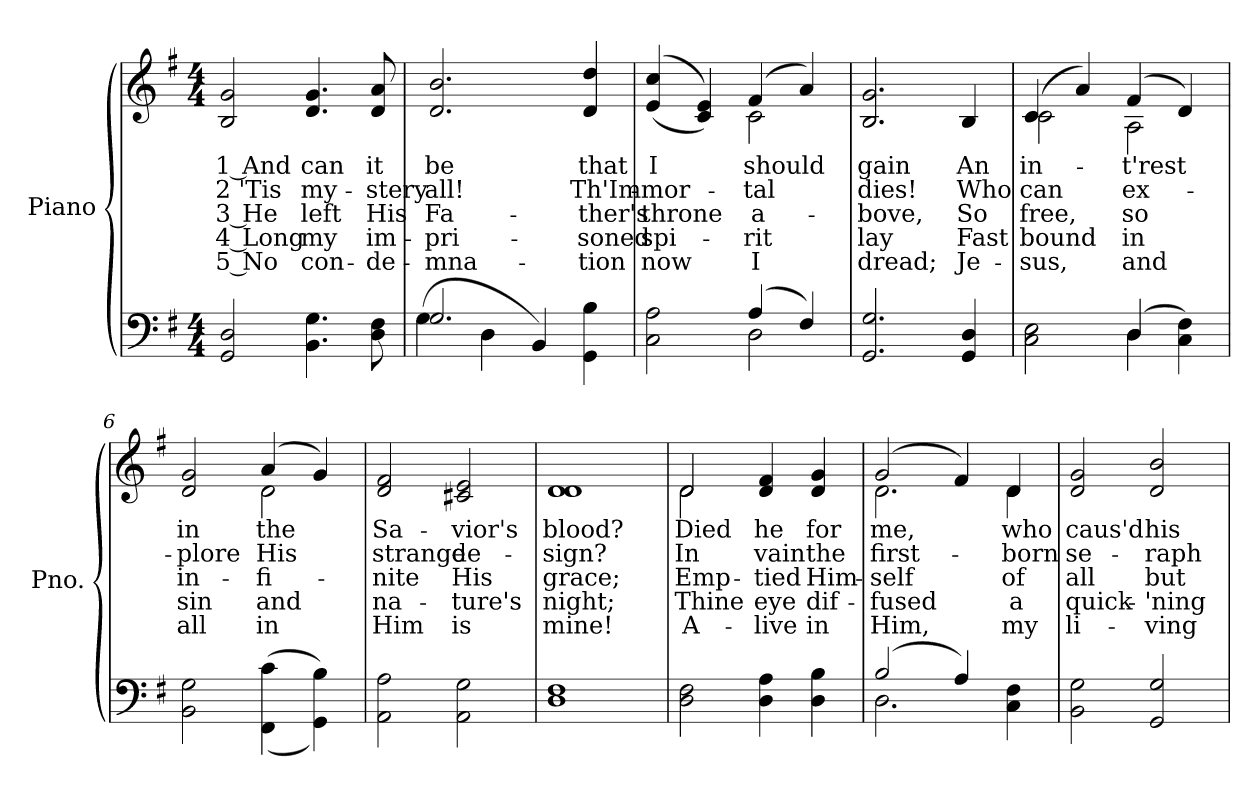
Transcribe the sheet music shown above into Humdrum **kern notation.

**kern	**kern	**text	**text	**text	**text	**text
*part2	*part1	*part1	*part1	*part1	*part1	*part1
*staff2	*staff1	*staff1	*staff1	*staff1	*staff1	*staff1
*I"Piano	*I"Piano	*	*	*	*	*
*I'Pno.	*I'Pno.	*	*	*	*	*
!!LO:PB:g=z
*clefF4	*clefG2	*	*	*	*	*
*k[f#]	*k[f#]	*	*	*	*	*
*G:	*G:	*	*	*	*	*
*M4/4	*M4/4	*	*	*	*	*
=1	=1	=1	=1	=1	=1	=1
!	!	!LO:LY:b:color=#000000	!LO:LY:b:color=#000000	!LO:LY:b:color=#000000	!LO:LY:b:color=#000000	!LO:LY:b:color=#000000
2GGi/ 2Di	2Bi/ 2gi	1 And	2 'Tis	3 He	4 Long	5 No
!	!	!LO:LY:b:color=#000000	!LO:LY:b:color=#000000	!LO:LY:b:color=#000000	!LO:LY:b:color=#000000	!LO:LY:b:color=#000000
4.BBi\ 4.Gi	4.di/ 4.gi	can	my-	left	my	con-
!	!	!LO:LY:b:color=#000000	!LO:LY:b:color=#000000	!LO:LY:b:color=#000000	!LO:LY:b:color=#000000	!LO:LY:b:color=#000000
8Di\ 8F#i	8di/ 8ai	it	-stery	-His	im-	-de-
=2	=2	=2	=2	=2	=2	=2
*^	*	*	*	*	*	*
!	!	!	!LO:LY:b:color=#000000	!LO:LY:b:color=#000000	!LO:LY:b:color=#000000	!LO:LY:b:color=#000000	!LO:LY:b:color=#000000
2.Gi/	(4Gi\	2.di/ 2.bi	be	all!	-Fa-	-pri-	-mna-
.	4Di\	.	.	.	.	.	.
.	4BBi/)	.	.	.	.	.	.
!	!	!	!LO:LY:b:color=#000000	!LO:LY:b:color=#000000	!LO:LY:b:color=#000000	!LO:LY:b:color=#000000	!LO:LY:b:color=#000000
4GGi\ 4Bi	4ryy	4di/ 4ddi	that	Th'Im-	-ther's	soned	tion
=3	=3	=3	=3	=3	=3	=3	=3
!	!	!	!LO:LY:b:color=#000000	!LO:LY:b:color=#000000	!LO:LY:b:color=#000000	!LO:LY:b:color=#000000	!LO:LY:b:color=#000000
*	*	*^	*	*	*	*	*
2Ci\ 2Ai	2ryy	((4ei/ 4cci	2ryy	I	-mor-	throne	spi-	-now
.	.	4ci/ 4ei))	.	.	.	.	.	.
!	!	!	!	!LO:LY:b:color=#000000	!LO:LY:b:color=#000000	!LO:LY:b:color=#000000	!LO:LY:b:color=#000000	!LO:LY:b:color=#000000
(4Ai/	2Di\	(4f#i/	2ci\	should	-tal	a-	-rit	I
4F#i/)	.	4ai/)	.	.	.	.	.	.
*v	*v	*	*	*	*	*	*	*
*	*v	*v	*	*	*	*	*
=4	=4	=4	=4	=4	=4	=4
!	!	!LO:LY:b:color=#000000	!LO:LY:b:color=#000000	!LO:LY:b:color=#000000	!LO:LY:b:color=#000000	!LO:LY:b:color=#000000
2.GGi/ 2.Gi	2.Bi/ 2.gi	gain	dies!	bove,	lay	dread;
!	!	!LO:LY:b:color=#000000	!LO:LY:b:color=#000000	!LO:LY:b:color=#000000	!LO:LY:b:color=#000000	!LO:LY:b:color=#000000
4GGi/ 4Di	4Bi/	An	Who	So	Fast	Je-
!!LO:LB:g=z
=5	=5	=5	=5	=5	=5	=5
*^	*	*	*	*	*	*
!	!	!	!LO:LY:b:color=#000000	!LO:LY:b:color=#000000	!LO:LY:b:color=#000000	!LO:LY:b:color=#000000	!LO:LY:b:color=#000000
*	*	*^	*	*	*	*	*
2Ci\ 2Ei	2ryy	(4ci/	2ci\	in-	can	-free,	bound	sus,
.	.	4ai/)	.	.	.	.	.	.
!	!	!	!	!LO:LY:b:color=#000000	!LO:LY:b:color=#000000	!LO:LY:b:color=#000000	!LO:LY:b:color=#000000	!LO:LY:b:color=#000000
(4Di/	4Di\	(4f#i/	2Ai\	-t'rest	ex-	so	in	and
4Ci\ 4F#i)	4ryy	4di/)	.	.	.	.	.	.
*v	*v	*	*	*	*	*	*	*
=6	=6	=6	=6	=6	=6	=6	=6
*^	*	*	*	*	*	*	*
!	!	!	!	!LO:LY:b:color=#000000	!LO:LY:b:color=#000000	!LO:LY:b:color=#000000	!LO:LY:b:color=#000000	!LO:LY:b:color=#000000
*v	*v	*	*	*	*	*	*	*
2BBi\ 2Gi	2di/ 2gi	2ryy	in	-plore	in-	-sin	all
!	!	!	!LO:LY:b:color=#000000	!LO:LY:b:color=#000000	!LO:LY:b:color=#000000	!LO:LY:b:color=#000000	!LO:LY:b:color=#000000
((4FF#i\ 4ci	(4ai/	2di\	the	His	fi-	-and	in
4GGi\ 4Bi))	4gi/)	.	.	.	.	.	.
*	*v	*v	*	*	*	*	*
=7	=7	=7	=7	=7	=7	=7
!	!	!LO:LY:b:color=#000000	!LO:LY:b:color=#000000	!LO:LY:b:color=#000000	!LO:LY:b:color=#000000	!LO:LY:b:color=#000000
2AAi\ 2Ai	2di/ 2f#i	Sa-	strange	nite	na-	-Him
!	!	!LO:LY:b:color=#000000	!LO:LY:b:color=#000000	!LO:LY:b:color=#000000	!LO:LY:b:color=#000000	!LO:LY:b:color=#000000
2AAi\ 2Gi	2c#Xi/ 2ei	-vior's	de-	His	ture's	is
=8	=8	=8	=8	=8	=8	=8
!	!	!LO:LY:b:color=#000000	!LO:LY:b:color=#000000	!LO:LY:b:color=#000000	!LO:LY:b:color=#000000	!LO:LY:b:color=#000000
1Di 1F#i	1di 1di	blood?	-sign?	grace;	night;	mine!
=9	=9	=9	=9	=9	=9	=9
!	!	!LO:LY:b:color=#000000	!LO:LY:b:color=#000000	!LO:LY:b:color=#000000	!LO:LY:b:color=#000000	!LO:LY:b:color=#000000
*	*^	*	*	*	*	*
2Di\ 2F#i	2di/	2di\	Died	In	Emp-	-Thine	A-
!	!	!	!LO:LY:b:color=#000000	!LO:LY:b:color=#000000	!LO:LY:b:color=#000000	!LO:LY:b:color=#000000	!LO:LY:b:color=#000000
4Di\ 4Ai	4di/ 4f#i	2ryy	he	vain	-tied	eye	live
!	!	!	!LO:LY:b:color=#000000	!LO:LY:b:color=#000000	!LO:LY:b:color=#000000	!LO:LY:b:color=#000000	!LO:LY:b:color=#000000
4Di\ 4Bi	4di/ 4gi	.	for	the	Him-	-dif-	-in
!!LO:LB:g=z	!!
=10	=10	=10	=10	=10	=10	=10	=10
*^	*	*	*	*	*	*	*
!	!	!	!	!LO:LY:b:color=#000000	!LO:LY:b:color=#000000	!LO:LY:b:color=#000000	!LO:LY:b:color=#000000	!LO:LY:b:color=#000000
(2Bi/	2.Di\	(2gi/	2.di\	me,	first-	self	fused	Him,
4Ai/)	.	4f#i/)	.	.	.	.	.	.
!	!	!	!	!LO:LY:b:color=#000000	!LO:LY:b:color=#000000	!LO:LY:b:color=#000000	!LO:LY:b:color=#000000	!LO:LY:b:color=#000000
4Ci\ 4F#i	4ryy	4di/	4di\	who	-born	of	a	my
*v	*v	*	*	*	*	*	*	*
*	*v	*v	*	*	*	*	*
=11	=11	=11	=11	=11	=11	=11
*^	*^	*	*	*	*	*
!	!	!	!	!LO:LY:b:color=#000000	!LO:LY:b:color=#000000	!LO:LY:b:color=#000000	!LO:LY:b:color=#000000	!LO:LY:b:color=#000000
*v	*v	*	*	*	*	*	*	*
*	*v	*v	*	*	*	*	*
2BBi\ 2Gi	2di/ 2gi	caus'd	se-	all	quick-	-li-
!	!	!LO:LY:b:color=#000000	!LO:LY:b:color=#000000	!LO:LY:b:color=#000000	!LO:LY:b:color=#000000	!LO:LY:b:color=#000000
2GGi/ 2Gi	2di/ 2bi	his	-raph	-but	'ning	ving
=	=	=	=	=	=	=
*-	*-	*-	*-	*-	*-	*-
